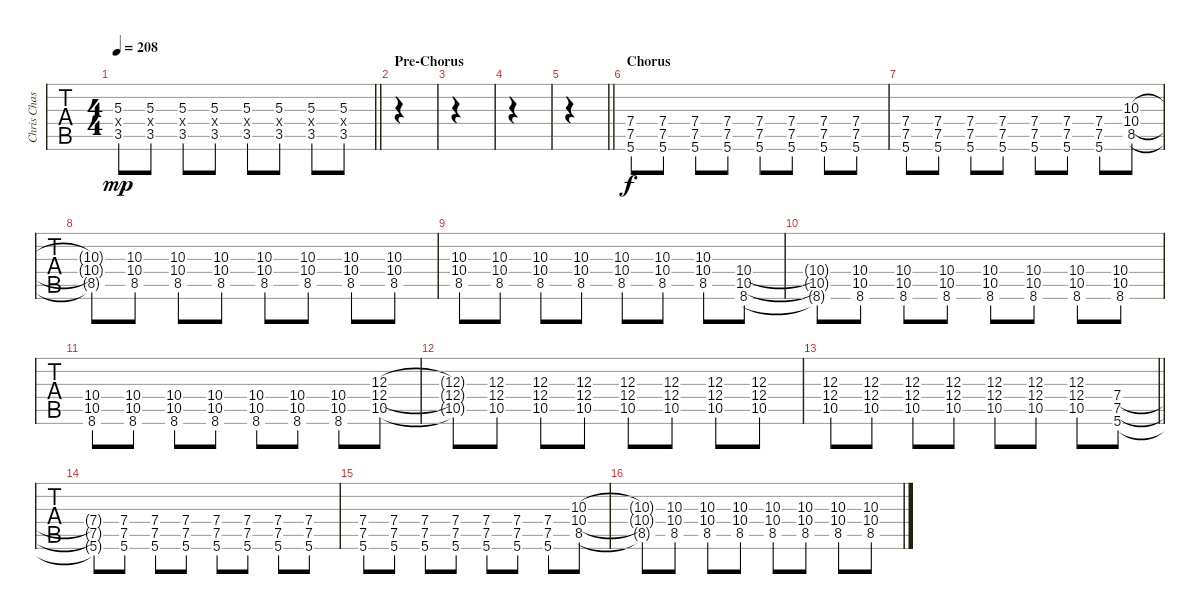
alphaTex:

\track ("Chris Chasse - Guitar One" "Chris Chas") {instrument distortionguitar}
\staff {tabs}
\tuning (Eb4 Bb3 Gb3 Db3 Ab2 Eb2) {hide}
\ts (4 4)
\tempo 208
\clef g2
\barLineRight lightlight
\ks c
(5.3 2.4{x} 3.5).8{dy mp} (5.3 2.4{x} 3.5).8 (5.3 2.4{x} 3.5).8 (5.3 2.4{x} 3.5).8 (5.3 2.4{x} 3.5).8 (5.3 2.4{x} 3.5).8 (5.3 2.4{x} 3.5).8 (5.3 2.4{x} 3.5).8 |
\section ("" "Pre-Chorus")
|
|
|
\barLineRight lightlight
|
\section ("" "Chorus")
(7.4 7.5 5.6).8{dy f} (7.4 7.5 5.6).8 (7.4 7.5 5.6).8 (7.4 7.5 5.6).8 (7.4 7.5 5.6).8 (7.4 7.5 5.6).8 (7.4 7.5 5.6).8 (7.4 7.5 5.6).8 |
(7.4 7.5 5.6).8 (7.4 7.5 5.6).8 (7.4 7.5 5.6).8 (7.4 7.5 5.6).8 (7.4 7.5 5.6).8 (7.4 7.5 5.6).8 (7.4 7.5 5.6).8 (10.3 10.4 8.5).8 |
(10.3{t} 10.4{t} 8.5{t}).8 (10.3 10.4 8.5).8 (10.3 10.4 8.5).8 (10.3 10.4 8.5).8 (10.3 10.4 8.5).8 (10.3 10.4 8.5).8 (10.3 10.4 8.5).8 (10.3 10.4 8.5).8 |
(10.3 10.4 8.5).8 (10.3 10.4 8.5).8 (10.3 10.4 8.5).8 (10.3 10.4 8.5).8 (10.3 10.4 8.5).8 (10.3 10.4 8.5).8 (10.3 10.4 8.5).8 (10.4 10.5 8.6).8 |
(10.4{t} 10.5{t} 8.6{t}).8 (10.4 10.5 8.6).8 (10.4 10.5 8.6).8 (10.4 10.5 8.6).8 (10.4 10.5 8.6).8 (10.4 10.5 8.6).8 (10.4 10.5 8.6).8 (10.4 10.5 8.6).8 |
(10.4 10.5 8.6).8 (10.4 10.5 8.6).8 (10.4 10.5 8.6).8 (10.4 10.5 8.6).8 (10.4 10.5 8.6).8 (10.4 10.5 8.6).8 (10.4 10.5 8.6).8 (12.3 12.4 10.5).8 |
(12.3{t} 12.4{t} 10.5{t}).8 (12.3 12.4 10.5).8 (12.3 12.4 10.5).8 (12.3 12.4 10.5).8 (12.3 12.4 10.5).8 (12.3 12.4 10.5).8 (12.3 12.4 10.5).8 (12.3 12.4 10.5).8 |
\barLineRight lightlight
(12.3 12.4 10.5).8 (12.3 12.4 10.5).8 (12.3 12.4 10.5).8 (12.3 12.4 10.5).8 (12.3 12.4 10.5).8 (12.3 12.4 10.5).8 (12.3 12.4 10.5).8 (7.4 7.5 5.6).8{volume 9} |
(7.4{t} 7.5{t} 5.6{t}).8 (7.4 7.5 5.6).8 (7.4 7.5 5.6).8 (7.4 7.5 5.6).8 (7.4 7.5 5.6).8 (7.4 7.5 5.6).8 (7.4 7.5 5.6).8 (7.4 7.5 5.6).8 |
(7.4 7.5 5.6).8 (7.4 7.5 5.6).8 (7.4 7.5 5.6).8 (7.4 7.5 5.6).8 (7.4 7.5 5.6).8 (7.4 7.5 5.6).8 (7.4 7.5 5.6).8 (10.3 10.4 8.5).8 |
(10.3{t} 10.4{t} 8.5{t}).8 (10.3 10.4 8.5).8 (10.3 10.4 8.5).8 (10.3 10.4 8.5).8 (10.3 10.4 8.5).8 (10.3 10.4 8.5).8 (10.3 10.4 8.5).8 (10.3 10.4 8.5).8
